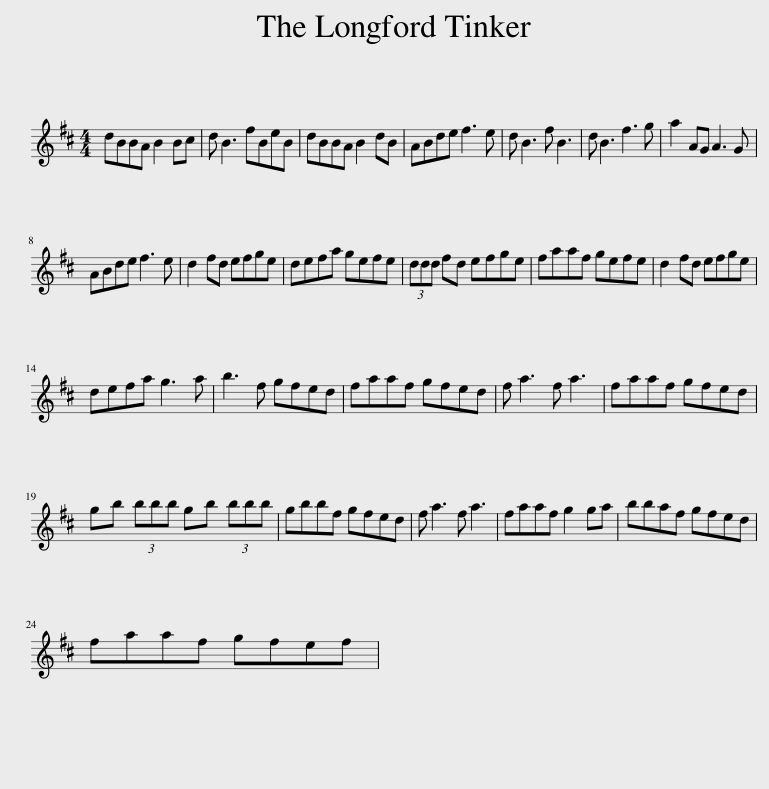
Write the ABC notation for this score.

X:1
L:1/8
M:4/4
I:linebreak $
K:D
V:1 treble
V:1
 dBBA B2 Bc | d B3 fBeB | dBBA B2 dB | ABde f3 e | d B3 f B3 | %5
 d B3 f3 g | a2 AG A3 G |$ ABde f3 e | d2 fd efge | defa gefe | %10
 (3ddd fd efge | faaf gefe | d2 fd efge |$ defa g3 a | b3 f gfed | %15
 faaf gfed | f a3 f a3 | faaf gfed |$ gb (3bbb gb (3bbb | gbbf gfed | %20
 f a3 f a3 | faaf g2 ga | bbaf gfed |$ faaf gfef | %24
